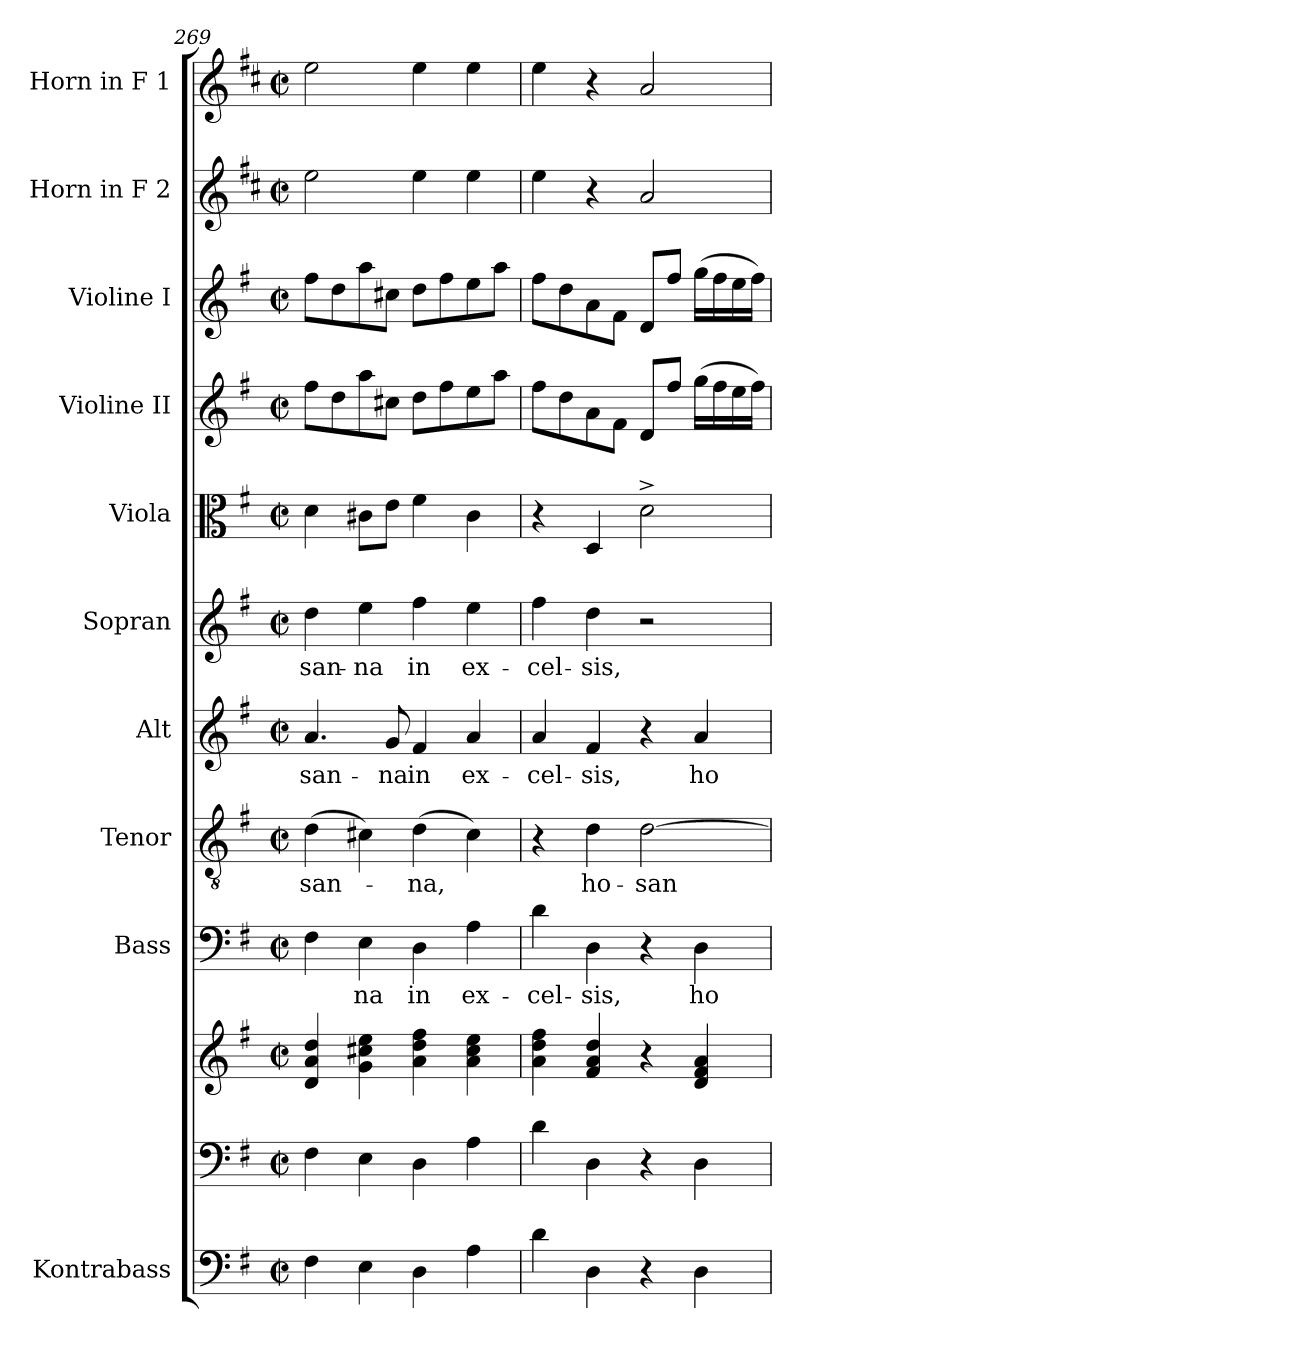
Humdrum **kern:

**kern	**kern	**kern	**kern	**text	**kern	**text	**kern	**text	**kern	**text	**kern	**kern	**kern	**kern	**kern
*part11	*part10	*part10	*part9	*part9	*part8	*part8	*part7	*part7	*part6	*part6	*part5	*part4	*part3	*part2	*part1
*staff12	*staff11	*staff10	*staff9	*staff9	*staff8	*staff8	*staff7	*staff7	*staff6	*staff6	*staff5	*staff4	*staff3	*staff2	*staff1
*I"Kontrabass	*	*	*I"Bass	*	*I"Tenor	*	*I"Alt	*	*I"Sopran	*	*I"Viola	*I"Violine II	*I"Violine I	*I"Horn in F 2	*I"Horn in F 1
*I'Kb.	*	*	*I'B.	*	*I'T.	*	*I'A.	*	*I'S.	*	*I'Vla.	*I'Vl. II	*I'Vl. I	*	*
*clefF4	*clefF4	*clefG2	*clefF4	*	*clefGv2	*	*clefG2	*	*clefG2	*	*clefC3	*clefG2	*clefG2	*clefG2	*clefG2
*ITrd7c12	*	*	*	*	*	*	*	*	*	*	*	*	*	*ITrd4c7	*ITrd4c7
*k[f#]	*k[f#]	*k[f#]	*k[f#]	*	*k[f#]	*	*k[f#]	*	*k[f#]	*	*k[f#]	*k[f#]	*k[f#]	*k[f#]	*k[f#]
*G:	*G:	*G:	*G:	*	*G:	*	*G:	*	*G:	*	*G:	*G:	*G:	*G:	*G:
*M2/2	*M2/2	*M2/2	*M2/2	*	*M2/2	*	*M2/2	*	*M2/2	*	*M2/2	*M2/2	*M2/2	*M2/2	*M2/2
*met(c|)	*met(c|)	*met(c|)	*met(c|)	*	*met(c|)	*	*met(c|)	*	*met(c|)	*	*met(c|)	*met(c|)	*met(c|)	*met(c|)	*met(c|)
=269	=269	=269	=269	=269	=269	=269	=269	=269	=269	=269	=269	=269	=269	=269	=269
!	!	!	!	!	!	!LO:LY:b	!	!LO:LY:b	!	!LO:LY:b	!	!	!	!	!
4FF#\	4F#\	4d/ 4a/ 4dd/	4F#\	.	(>4d\	-san-	4.a/	-san-	4dd\	-san-	4d\	8ff#\L	8ff#\L	2a\	2a\
.	.	.	.	.	.	.	.	.	.	.	.	8dd\	8dd\	.	.
!	!	!	!	!LO:LY:b	!	!	!	!	!	!LO:LY:b	!	!	!	!	!
4EE\	4E\	4g\ 4cc#X\ 4ee\	4E\	-na	4c#X\)	.	.	.	4ee\	-na	8c#X\L	8aa\	8aa\	.	.
!	!	!	!	!	!	!	!	!LO:LY:b	!	!	!	!	!	!	!
.	.	.	.	.	.	.	8g/	-na	.	.	8e\J	8cc#X\J	8cc#X\J	.	.
!	!	!	!	!LO:LY:b	!	!LO:LY:b	!	!LO:LY:b	!	!LO:LY:b	!	!	!	!	!
4DD\	4D\	4a\ 4dd\ 4ff#\	4D\	in	(>4d\	-na,	4f#/	in	4ff#\	in	4f#\	8dd\L	8dd\L	4a\	4a\
.	.	.	.	.	.	.	.	.	.	.	.	8ff#\	8ff#\	.	.
!	!	!	!	!LO:LY:b	!	!	!	!LO:LY:b	!	!LO:LY:b	!	!	!	!	!
4AA\	4A\	4a\ 4cc#\ 4ee\	4A\	ex-	4c#\)	.	4a/	ex-	4ee\	ex-	4c#\	8ee\	8ee\	4a\	4a\
.	.	.	.	.	.	.	.	.	.	.	.	8aa\J	8aa\J	.	.
!!LO:PB:g=z
=270	=270	=270	=270	=270	=270	=270	=270	=270	=270	=270	=270	=270	=270	=270	=270
!	!	!	!	!LO:LY:b	!	!	!	!LO:LY:b	!	!LO:LY:b	!	!	!	!	!
4D\	4d\	4a\ 4dd\ 4ff#\	4d\	-cel-	4r	.	4a/	-cel-	4ff#\	-cel-	4r	8ff#\L	8ff#\L	4a\	4a\
.	.	.	.	.	.	.	.	.	.	.	.	8dd\	8dd\	.	.
!	!	!	!	!LO:LY:b	!	!LO:LY:b	!	!LO:LY:b	!	!LO:LY:b	!	!	!	!	!
4DD\	4D\	4f#/ 4a/ 4dd/	4D\	-sis,	4d\	ho-	4f#/	-sis,	4dd\	-sis,	4D/	8a\	8a\	4r	4r
.	.	.	.	.	.	.	.	.	.	.	.	8f#\J	8f#\J	.	.
!	!	!	!	!	!	!LO:LY:b	!	!	!	!	!	!	!	!	!
4r	4r	4r	4r	.	[2d\	-san-	4r	.	2r	.	2d^>\	8d/L	8d/L	2d/	2d/
.	.	.	.	.	.	.	.	.	.	.	.	8ff#/J	8ff#/J	.	.
!	!	!	!	!LO:LY:b	!	!	!	!LO:LY:b	!	!	!	!	!	!	!
4DD\	4D\	4d/ 4f#/ 4a/	4D\	ho-	.	.	4a/	ho-	.	.	.	(>16gg\LL	(>16gg\LL	.	.
.	.	.	.	.	.	.	.	.	.	.	.	16ff#\	16ff#\	.	.
.	.	.	.	.	.	.	.	.	.	.	.	16ee\	16ee\	.	.
.	.	.	.	.	.	.	.	.	.	.	.	16ff#\JJ)	16ff#\JJ)	.	.
=	=	=	=	=	=	=	=	=	=	=	=	=	=	=	=
*-	*-	*-	*-	*-	*-	*-	*-	*-	*-	*-	*-	*-	*-	*-	*-
